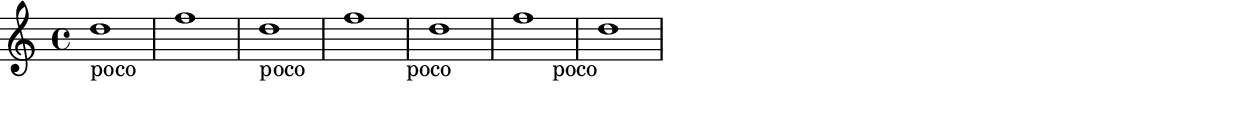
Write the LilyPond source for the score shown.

%% Generated by lilypond-book
%% Options: [exampleindent=10.16\mm,indent=0\mm,line-width=160\mm,quote]
\include "lilypond-book-preamble.ly"


% ****************************************************************
% Start cut-&-pastable-section
% ****************************************************************

#(ly:set-option 'eps-box-padding 3.000000)



\paper {
  indent = 0\mm
  line-width = 160\mm
  % offset the left padding, also add 1mm as lilypond creates cropped
  % images with a little space on the right
  line-width = #(- line-width (* mm  3.000000) (* mm 1))
  line-width = 160\mm - 2.0 * 10.16\mm
  % offset the left padding, also add 1mm as lilypond creates cropped
  % images with a little space on the right
  line-width = #(- line-width (* mm  3.000000) (* mm 1))
}

\layout {
  
}




% ****************************************************************
% ly snippet:
% ****************************************************************
\sourcefileline 1200
\relative {
  d''1-\markup { poco }
  f
  d-\markup { \left-align poco }
  f
  d-\markup { \center-align { poco } }
  f
  d-\markup \right-align { poco }
}



% ****************************************************************
% end ly snippet
% ****************************************************************
